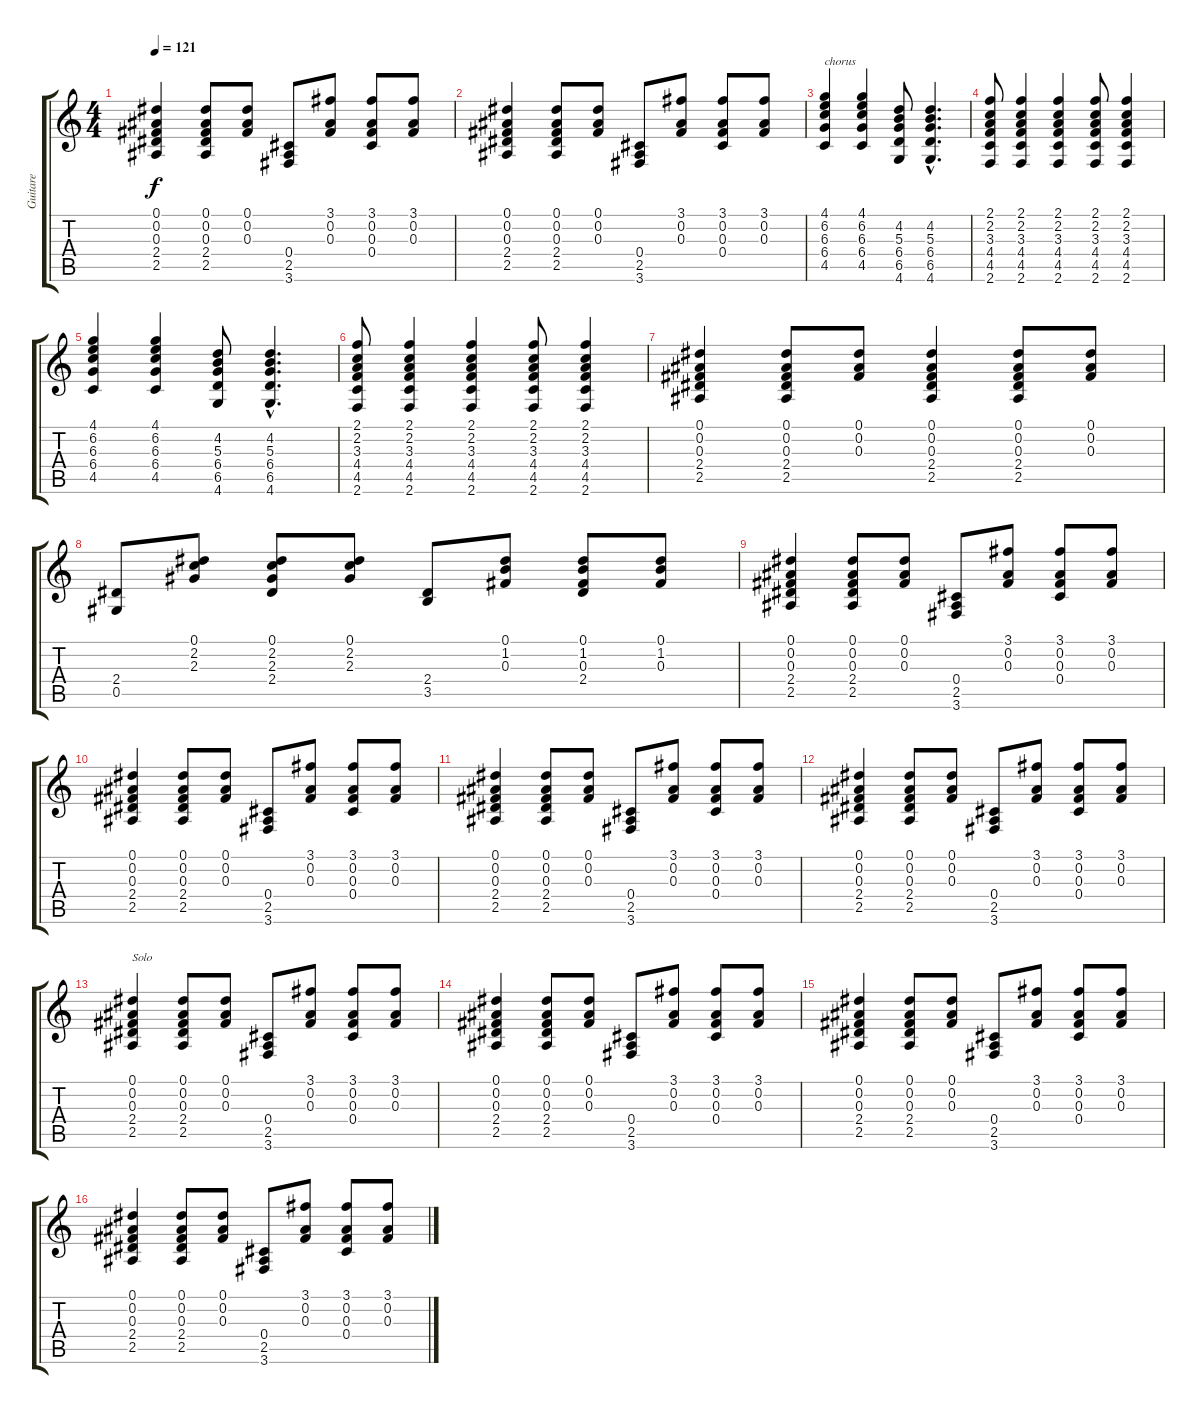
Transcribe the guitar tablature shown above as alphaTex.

\track ("Guitare" "Guitare") {instrument acousticguitarsteel}
\staff {score tabs}
\tuning (Eb4 Bb3 Gb3 Db3 Ab2 Eb2) {hide}
\ts (4 4)
\tempo 121
\clef g2
\ks c
(0.1 0.2 0.3 2.4 2.5).4{dy f} (0.1 0.2 0.3 2.4 2.5).8 (0.1 0.2 0.3).8 (0.4 2.5 3.6).8 (3.1 0.2 0.3).8 (3.1 0.2 0.3 0.4).8 (3.1 0.2 0.3).8 |
(0.1 0.2 0.3 2.4 2.5).4 (0.1 0.2 0.3 2.4 2.5).8 (0.1 0.2 0.3).8 (0.4 2.5 3.6).8 (3.1 0.2 0.3).8 (3.1 0.2 0.3 0.4).8 (3.1 0.2 0.3).8 |
(4.1 6.2 6.3 6.4 4.5).4{txt "chorus"} (4.1 6.2 6.3 6.4 4.5).4 (4.2 5.3 6.4 6.5 4.6).8 (4.2{hac} 5.3{hac} 6.4{hac} 6.5{hac} 4.6{hac}).4{d} |
(2.1 2.2 3.3 4.4 4.5 2.6).8 (2.1 2.2 3.3 4.4 4.5 2.6).4 (2.1 2.2 3.3 4.4 4.5 2.6).4 (2.1 2.2 3.3 4.4 4.5 2.6).8 (2.1 2.2 3.3 4.4 4.5 2.6).4 |
(4.1 6.2 6.3 6.4 4.5).4 (4.1 6.2 6.3 6.4 4.5).4 (4.2 5.3 6.4 6.5 4.6).8 (4.2{hac} 5.3{hac} 6.4{hac} 6.5{hac} 4.6{hac}).4{d} |
(2.1 2.2 3.3 4.4 4.5 2.6).8 (2.1 2.2 3.3 4.4 4.5 2.6).4 (2.1 2.2 3.3 4.4 4.5 2.6).4 (2.1 2.2 3.3 4.4 4.5 2.6).8 (2.1 2.2 3.3 4.4 4.5 2.6).4 |
(0.1 0.2 0.3 2.4 2.5).4 (0.1 0.2 0.3 2.4 2.5).8 (0.1 0.2 0.3).8 (0.1 0.2 0.3 2.4 2.5).4 (0.1 0.2 0.3 2.4 2.5).8 (0.1 0.2 0.3).8 |
(2.4 0.5).8 (0.1 2.2 2.3).8 (0.1 2.2 2.3 2.4).8 (0.1 2.2 2.3).8 (2.4 3.5).8 (0.1 1.2 0.3).8 (0.1 1.2 0.3 2.4).8 (0.1 1.2 0.3).8 |
(0.1 0.2 0.3 2.4 2.5).4 (0.1 0.2 0.3 2.4 2.5).8 (0.1 0.2 0.3).8 (0.4 2.5 3.6).8 (3.1 0.2 0.3).8 (3.1 0.2 0.3 0.4).8 (3.1 0.2 0.3).8 |
(0.1 0.2 0.3 2.4 2.5).4 (0.1 0.2 0.3 2.4 2.5).8 (0.1 0.2 0.3).8 (0.4 2.5 3.6).8 (3.1 0.2 0.3).8 (3.1 0.2 0.3 0.4).8 (3.1 0.2 0.3).8 |
(0.1 0.2 0.3 2.4 2.5).4 (0.1 0.2 0.3 2.4 2.5).8 (0.1 0.2 0.3).8 (0.4 2.5 3.6).8 (3.1 0.2 0.3).8 (3.1 0.2 0.3 0.4).8 (3.1 0.2 0.3).8 |
(0.1 0.2 0.3 2.4 2.5).4 (0.1 0.2 0.3 2.4 2.5).8 (0.1 0.2 0.3).8 (0.4 2.5 3.6).8 (3.1 0.2 0.3).8 (3.1 0.2 0.3 0.4).8 (3.1 0.2 0.3).8 |
(0.1 0.2 0.3 2.4 2.5).4{txt "Solo"} (0.1 0.2 0.3 2.4 2.5).8 (0.1 0.2 0.3).8 (0.4 2.5 3.6).8 (3.1 0.2 0.3).8 (3.1 0.2 0.3 0.4).8 (3.1 0.2 0.3).8 |
(0.1 0.2 0.3 2.4 2.5).4 (0.1 0.2 0.3 2.4 2.5).8 (0.1 0.2 0.3).8 (0.4 2.5 3.6).8 (3.1 0.2 0.3).8 (3.1 0.2 0.3 0.4).8 (3.1 0.2 0.3).8 |
(0.1 0.2 0.3 2.4 2.5).4 (0.1 0.2 0.3 2.4 2.5).8 (0.1 0.2 0.3).8 (0.4 2.5 3.6).8 (3.1 0.2 0.3).8 (3.1 0.2 0.3 0.4).8 (3.1 0.2 0.3).8 |
(0.1 0.2 0.3 2.4 2.5).4 (0.1 0.2 0.3 2.4 2.5).8 (0.1 0.2 0.3).8 (0.4 2.5 3.6).8 (3.1 0.2 0.3).8 (3.1 0.2 0.3 0.4).8 (3.1 0.2 0.3).8
